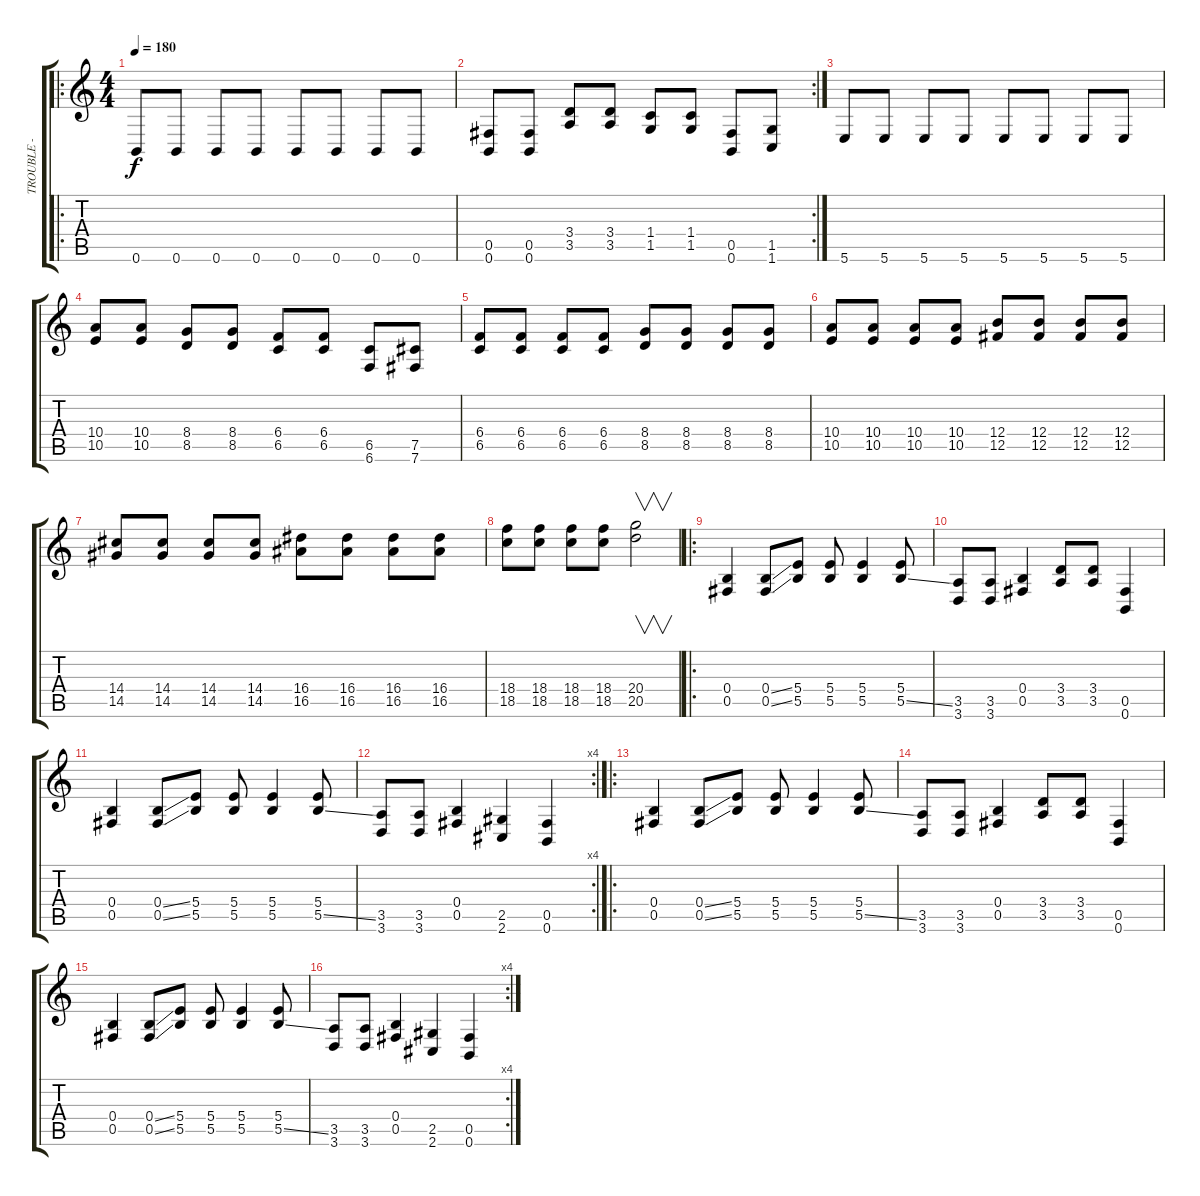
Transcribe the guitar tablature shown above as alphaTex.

\track ("TROUBLE - D" "TROUBLE - ") {instrument electricbassfinger}
\staff {score tabs}
\tuning (Db4 Ab3 E3 B2 Gb2 B1) {hide}
\ro
\ts (4 4)
\tempo 180
\clef g2
\ks c
0.6.8{dy f} 0.6.8 0.6.8 0.6.8 0.6.8 0.6.8 0.6.8 0.6.8 |
\rc 2
(0.5 0.6).8 (0.5 0.6).8 (3.4 3.5).8 (3.4 3.5).8 (1.4 1.5).8 (1.4 1.5).8 (0.5 0.6).8 (1.5 1.6).8 |
5.6.8 5.6.8 5.6.8 5.6.8 5.6.8 5.6.8 5.6.8 5.6.8 |
(10.4 10.5).8 (10.4 10.5).8 (8.4 8.5).8 (8.4 8.5).8 (6.4 6.5).8 (6.4 6.5).8 (6.5 6.6).8 (7.5 7.6).8 |
(6.4 6.5).8 (6.4 6.5).8 (6.4 6.5).8 (6.4 6.5).8 (8.4 8.5).8 (8.4 8.5).8 (8.4 8.5).8 (8.4 8.5).8 |
(10.4 10.5).8 (10.4 10.5).8 (10.4 10.5).8 (10.4 10.5).8 (12.4 12.5).8 (12.4 12.5).8 (12.4 12.5).8 (12.4 12.5).8 |
(14.4 14.5).8 (14.4 14.5).8 (14.4 14.5).8 (14.4 14.5).8 (16.4 16.5).8 (16.4 16.5).8 (16.4 16.5).8 (16.4 16.5).8 |
(18.4 18.5).8 (18.4 18.5).8 (18.4 18.5).8 (18.4 18.5).8 (20.4 20.5).2{v} |
\ro
(0.4 0.5).4 (0.4{ss} 0.5{ss}).8 (5.4 5.5).8 (5.4 5.5).8 (5.4 5.5).4 (5.4 5.5{ss}).8 |
(3.5 3.6).8 (3.5 3.6).8 (0.4 0.5).4 (3.4 3.5).8 (3.4 3.5).8 (0.5 0.6).4 |
(0.4 0.5).4 (0.4{ss} 0.5{ss}).8 (5.4 5.5).8 (5.4 5.5).8 (5.4 5.5).4 (5.4 5.5{ss}).8 |
\rc 4
(3.5 3.6).8 (3.5 3.6).8 (0.4 0.5).4 (2.5 2.6).4 (0.5 0.6).4 |
\ro
(0.4 0.5).4 (0.4{ss} 0.5{ss}).8 (5.4 5.5).8 (5.4 5.5).8 (5.4 5.5).4 (5.4 5.5{ss}).8 |
(3.5 3.6).8 (3.5 3.6).8 (0.4 0.5).4 (3.4 3.5).8 (3.4 3.5).8 (0.5 0.6).4 |
(0.4 0.5).4 (0.4{ss} 0.5{ss}).8 (5.4 5.5).8 (5.4 5.5).8 (5.4 5.5).4 (5.4 5.5{ss}).8 |
\rc 4
(3.5 3.6).8 (3.5 3.6).8 (0.4 0.5).4 (2.5 2.6).4 (0.5 0.6).4
